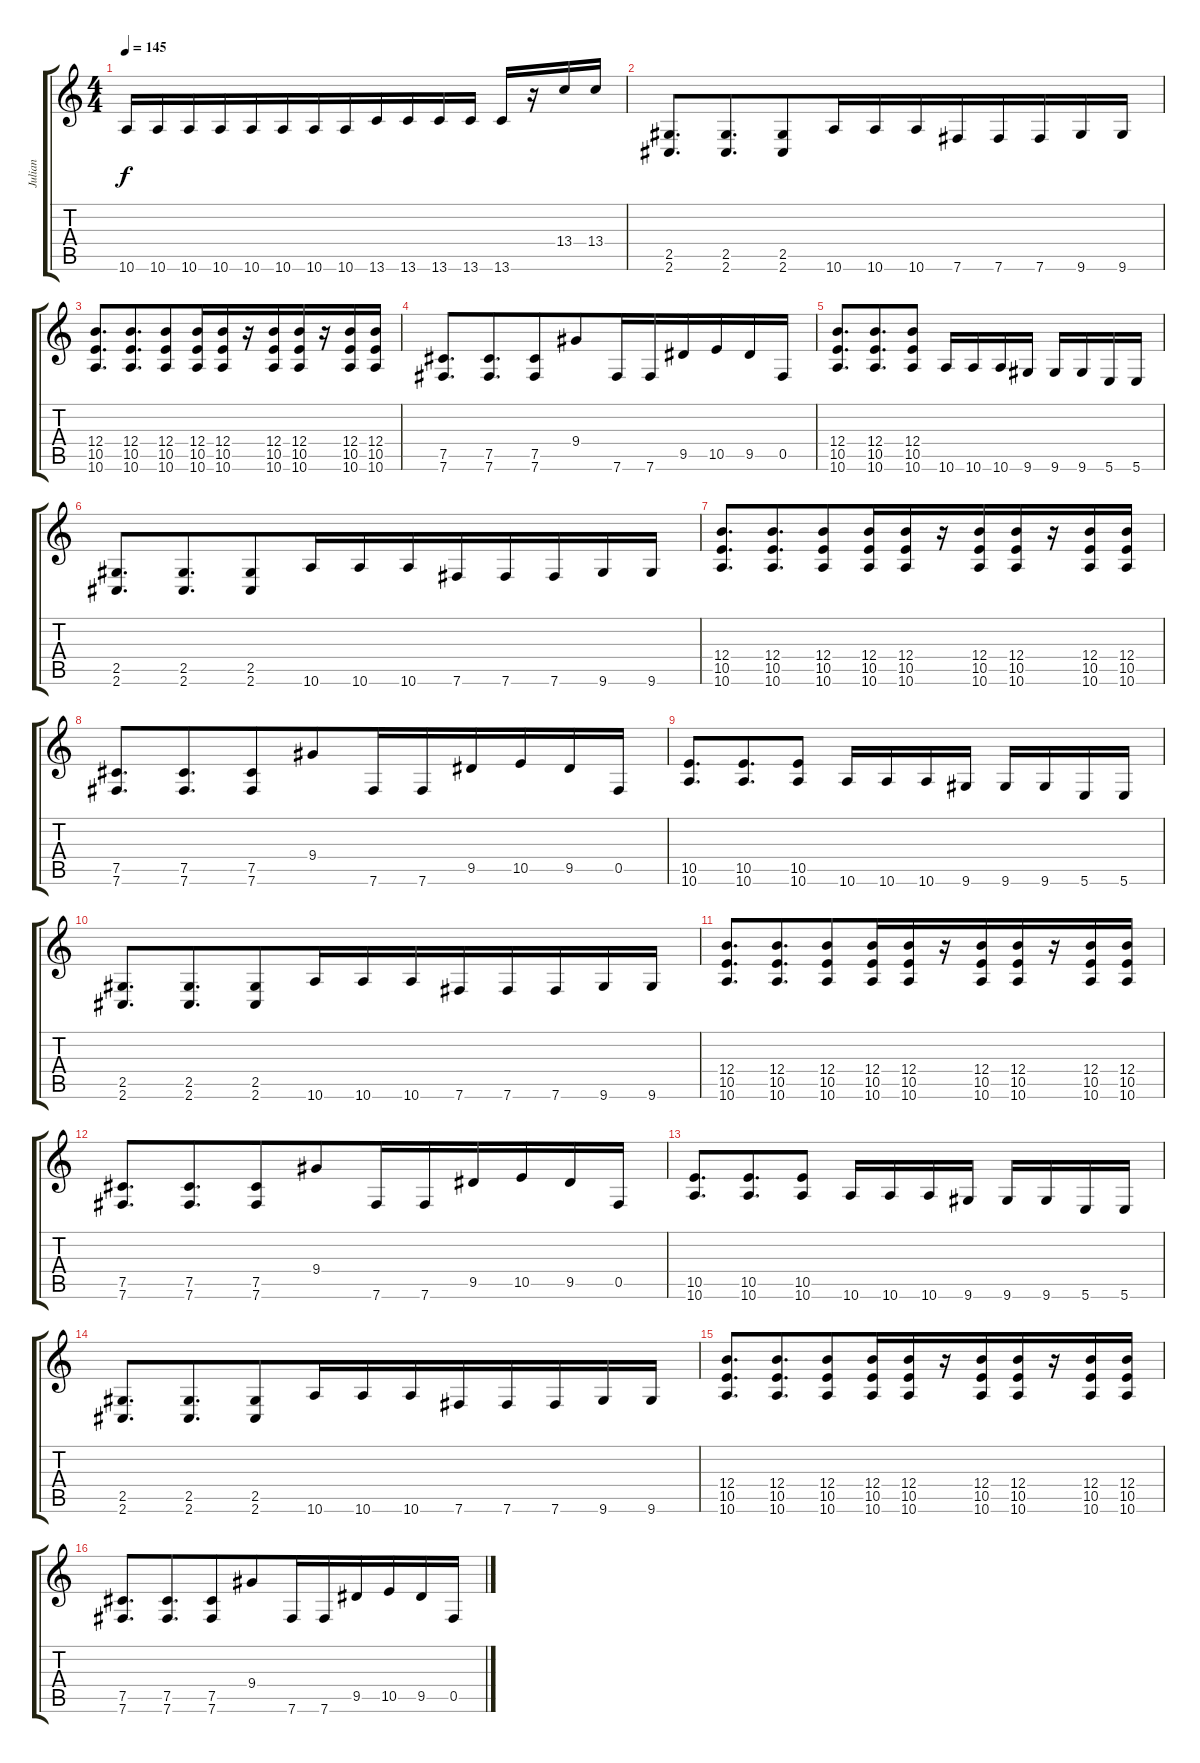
\track ("Julian" "Julian") {instrument overdrivenguitar}
\staff {score tabs}
\tuning (Db4 Ab3 E3 B2 Gb2 B1) {hide}
\ts (4 4)
\tempo 145
\clef g2
\ks c
10.6.16{dy f beam merge} 10.6.16{beam merge} 10.6.16{beam merge} 10.6.16{beam merge} 10.6.16{beam merge} 10.6.16 10.6.16 10.6.16{beam merge} 13.6.16{beam merge} 13.6.16 13.6.16 13.6.16 13.6.16 r.16 13.4.16 13.4.16 |
(2.5 2.6).8{d beam merge} (2.5 2.6).8{d beam merge} (2.5 2.6).8{beam merge} 10.6.16{beam merge} 10.6.16{beam merge} 10.6.16{beam merge} 7.6.16{beam merge} 7.6.16{beam merge} 7.6.16 9.6.16 9.6.16 |
(12.4 10.5 10.6).8{d beam merge} (12.4 10.5 10.6).8{d beam merge} (12.4 10.5 10.6).8{beam merge} (12.4 10.5 10.6).16{beam merge} (12.4 10.5 10.6).16 r.16{beam merge} (12.4 10.5 10.6).16{beam merge} (12.4 10.5 10.6).16{beam merge} r.16{beam merge} (12.4 10.5 10.6).16{beam merge} (12.4 10.5 10.6).16 |
(7.5 7.6).8{d beam merge} (7.5 7.6).8{d beam merge} (7.5 7.6).8{beam merge} 9.4.8 7.6.16{beam merge} 7.6.16{beam merge} 9.5.16 10.5.16{beam merge} 9.5.16{beam merge} 0.5.16 |
(12.4 10.5 10.6).8{d beam merge} (12.4 10.5 10.6).8{d beam merge} (12.4 10.5 10.6).8 10.6.16{beam merge} 10.6.16 10.6.16 9.6.16 9.6.16{beam merge} 9.6.16{beam merge} 5.6.16{beam merge} 5.6.16 |
(2.5 2.6).8{d beam merge} (2.5 2.6).8{d beam merge} (2.5 2.6).8{beam merge} 10.6.16{beam merge} 10.6.16{beam merge} 10.6.16{beam merge} 7.6.16{beam merge} 7.6.16{beam merge} 7.6.16 9.6.16 9.6.16 |
(12.4 10.5 10.6).8{d beam merge} (12.4 10.5 10.6).8{d beam merge} (12.4 10.5 10.6).8{beam merge} (12.4 10.5 10.6).16{beam merge} (12.4 10.5 10.6).16 r.16{beam merge} (12.4 10.5 10.6).16{beam merge} (12.4 10.5 10.6).16{beam merge} r.16{beam merge} (12.4 10.5 10.6).16{beam merge} (12.4 10.5 10.6).16 |
(7.5 7.6).8{d beam merge} (7.5 7.6).8{d beam merge} (7.5 7.6).8{beam merge} 9.4.8 7.6.16{beam merge} 7.6.16{beam merge} 9.5.16 10.5.16{beam merge} 9.5.16{beam merge} 0.5.16 |
(10.5 10.6).8{d beam merge} (10.5 10.6).8{d beam merge} (10.5 10.6).8 10.6.16{beam merge} 10.6.16 10.6.16 9.6.16 9.6.16{beam merge} 9.6.16{beam merge} 5.6.16{beam merge} 5.6.16 |
(2.5 2.6).8{d beam merge} (2.5 2.6).8{d beam merge} (2.5 2.6).8{beam merge} 10.6.16{beam merge} 10.6.16{beam merge} 10.6.16{beam merge} 7.6.16{beam merge} 7.6.16{beam merge} 7.6.16 9.6.16 9.6.16 |
(12.4 10.5 10.6).8{d beam merge} (12.4 10.5 10.6).8{d beam merge} (12.4 10.5 10.6).8{beam merge} (12.4 10.5 10.6).16{beam merge} (12.4 10.5 10.6).16 r.16{beam merge} (12.4 10.5 10.6).16{beam merge} (12.4 10.5 10.6).16{beam merge} r.16{beam merge} (12.4 10.5 10.6).16{beam merge} (12.4 10.5 10.6).16 |
(7.5 7.6).8{d beam merge} (7.5 7.6).8{d beam merge} (7.5 7.6).8{beam merge} 9.4.8 7.6.16{beam merge} 7.6.16{beam merge} 9.5.16 10.5.16{beam merge} 9.5.16{beam merge} 0.5.16 |
(10.5 10.6).8{d beam merge} (10.5 10.6).8{d beam merge} (10.5 10.6).8 10.6.16{beam merge} 10.6.16 10.6.16 9.6.16 9.6.16{beam merge} 9.6.16{beam merge} 5.6.16{beam merge} 5.6.16 |
(2.5 2.6).8{d beam merge} (2.5 2.6).8{d beam merge} (2.5 2.6).8{beam merge} 10.6.16{beam merge} 10.6.16{beam merge} 10.6.16{beam merge} 7.6.16{beam merge} 7.6.16{beam merge} 7.6.16 9.6.16 9.6.16 |
(12.4 10.5 10.6).8{d beam merge} (12.4 10.5 10.6).8{d beam merge} (12.4 10.5 10.6).8{beam merge} (12.4 10.5 10.6).16{beam merge} (12.4 10.5 10.6).16 r.16{beam merge} (12.4 10.5 10.6).16{beam merge} (12.4 10.5 10.6).16{beam merge} r.16{beam merge} (12.4 10.5 10.6).16{beam merge} (12.4 10.5 10.6).16 |
(7.5 7.6).8{d beam merge} (7.5 7.6).8{d beam merge} (7.5 7.6).8{beam merge} 9.4.8 7.6.16{beam merge} 7.6.16{beam merge} 9.5.16 10.5.16{beam merge} 9.5.16{beam merge} 0.5.16
